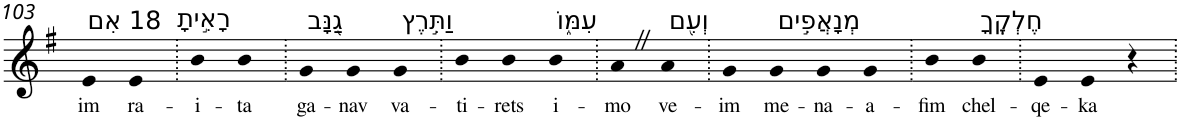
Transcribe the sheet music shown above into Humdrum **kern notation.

**kern	**text
*part1	*part1
*staff1	*staff1
*I"Piano	*
*I'Pno	*
!!LO:PB:g=z
*clefG2	*
*k[f#]	*
*G:	*
=103	=103
!LO:TX:a:t=18 אִם	!
!	!LO:LY:b
4e	im
!LO:TX:a:t=רָאִ֣יתָ	!
!	!LO:LY:b
4e	ra-
=104.	=104.
!	!LO:LY:b
4b	-i-
!	!LO:LY:b
4b	-ta
=105.	=105.
!LO:TX:a:t=גַ֭נָּב	!
!	!LO:LY:b
4g	ga-
!	!LO:LY:b
4g	-nav
!LO:TX:a:t=וַתִּ֣רֶץ	!
!	!LO:LY:b
4g	va-
=106.	=106.
!	!LO:LY:b
4b	-ti-
!	!LO:LY:b
4b	-rets
!LO:TX:a:t=עִמּ֑וֹ	!
!	!LO:LY:b
4b	i-
=107.	=107.
!	!LO:LY:b
4aZ	-mo
!LO:TX:a:t=וְעִ֖ם	!
!	!LO:LY:b
4a	ve-
=108.	=108.
!	!LO:LY:b
4g	-im
!LO:TX:a:t=מְנָאֲפִ֣ים	!
!	!LO:LY:b
4g	me-
!	!LO:LY:b
4g	-na-
!	!LO:LY:b
4g	-a-
=109.	=109.
!	!LO:LY:b
4b	-fim
!LO:TX:a:t=חֶלְקֶֽךָ	!
!	!LO:LY:b
4b	chel-
=110.	=110.
!	!LO:LY:b
4e	-qe-
!	!LO:LY:b
4e	-ka
4r	.
=.	=.
*-	*-
